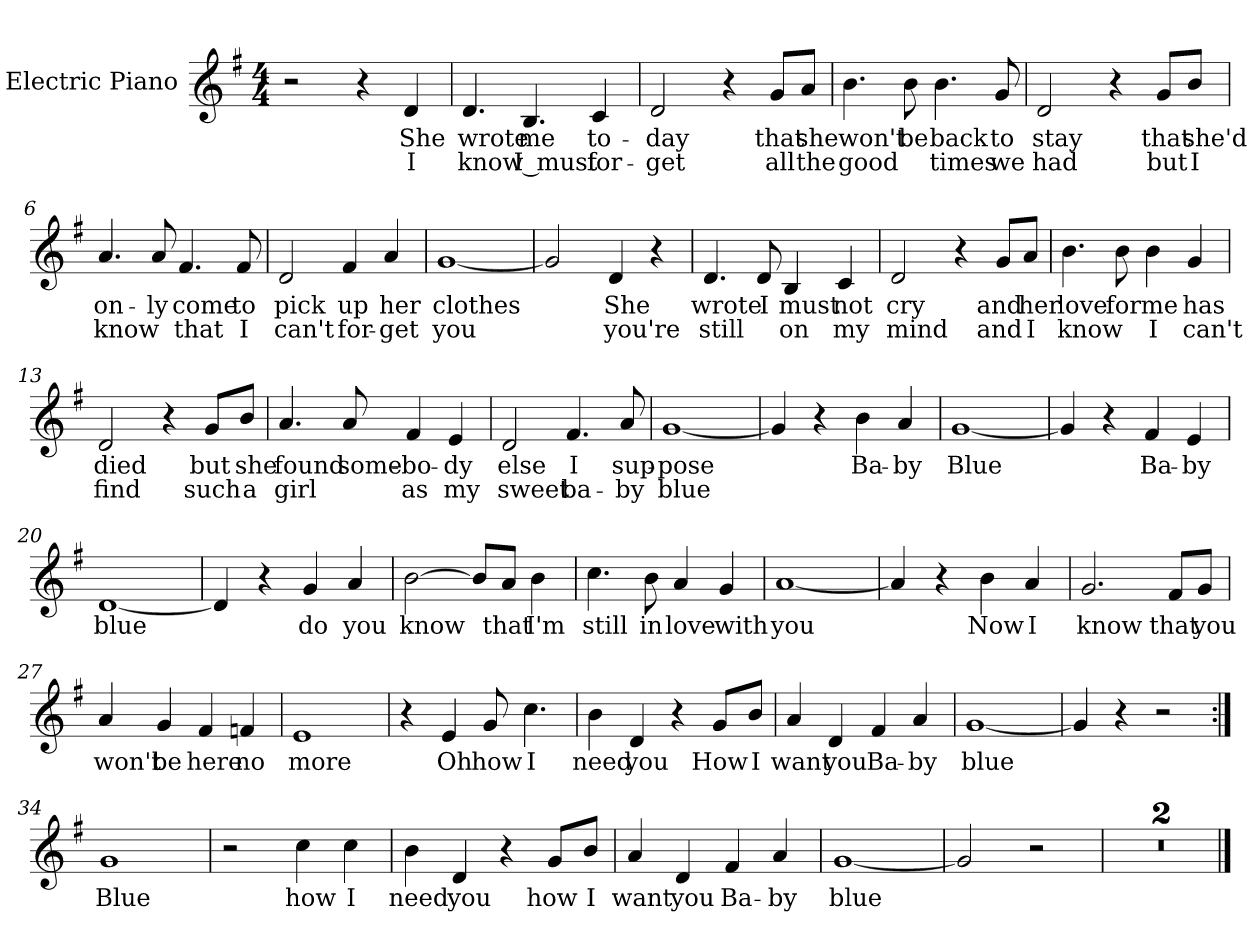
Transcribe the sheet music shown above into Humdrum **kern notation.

**kern	**text	**text
*part1	*part1	*part1
*staff1	*staff1	*staff1
*I"Electric Piano	*	*
*I'E.Pno	*	*
*clefG2	*	*
*k[f#]	*	*
*G:	*	*
*M4/4	*	*
=1	=1	=1
2r	.	.
4r	.	.
4d/	She	I
=2	=2	=2
4.d/	wrote	know
4.B/	me	I must
4c/	to-	for-
=3	=3	=3
2d/	-day	-get
4r	.	.
8g/L	that	all
8a/J	she	the
=4	=4	=4
4.b\	won't	good
8b\	be	.
4.b\	back	times
8g/	to	we
=5	=5	=5
2d/	stay	had
4r	.	.
8g/L	that	but
8b/J	she'd	I
!!LO:LB:g=z
=6	=6	=6
4.a/	on-	know
8a/	-ly	.
4.f#/	come	that
8f#/	to	I
=7	=7	=7
2d/	pick	can't
4f#/	up	for-
4a/	her	-get
=8	=8	=8
[1g	clothes	you
=9	=9	=9
2g/]	.	.
4d/	She	you're
4r	.	.
!!LO:LB:g=z
=10	=10	=10
4.d/	wrote	still
8d/	I	.
4B/	must	on
4c/	not	my
=11	=11	=11
2d/	cry	mind
4r	.	.
8g/L	and	and
8a/J	her	I
=12	=12	=12
4.b\	love	know
8b\	for	.
4b\	me	I
4g/	has	can't
=13	=13	=13
2d/	died	find
4r	.	.
8g/L	but	such
8b/J	she	a
=14	=14	=14
4.a/	found	girl
8a/	some-	.
4f#/	bo-	as
4e/	-dy	my
=15	=15	=15
2d/	else	sweet
4.f#/	I	ba-
8a/	sup-	-by
=16	=16	=16
[1g	-pose	blue
!!LO:LB:g=z
=17	=17	=17
4g/]	.	.
4r	.	.
4b\	Ba-	.
4a/	-by	.
=18	=18	=18
[1g	Blue	.
=19	=19	=19
4g/]	.	.
4r	.	.
4f#/	Ba-	.
4e/	-by	.
=20	=20	=20
[1d	blue	.
!!LO:LB:g=z
=21	=21	=21
4d/]	.	.
4r	.	.
4g/	do	.
4a/	you	.
=22	=22	=22
[2b\	know	.
8b/L]	.	.
8a/J	that	.
4b\	I'm	.
=23	=23	=23
4.cc\	still	.
8b\	in	.
4a/	love	.
4g/	with	.
=24	=24	=24
[1a	you	.
!!LO:LB:g=z
=25	=25	=25
4a/]	.	.
4r	.	.
4b\	Now	.
4a/	I	.
=26	=26	=26
2.g/	know	.
8f#/L	that	.
8g/J	you	.
=27	=27	=27
4a/	won't	.
4g/	be	.
4f#/	here	.
4fn/	no	.
=28	=28	=28
1e	more	.
!!LO:LB:g=z
=29	=29	=29
4r	.	.
4e/	Oh	.
8g/	how	.
4.cc\	I	.
=30	=30	=30
4b\	need	.
4d/	you	.
4r	.	.
8g/L	How	.
8b/J	I	.
=31	=31	=31
4a/	want	.
4d/	you	.
4f#/	Ba-	.
4a/	-by	.
=32	=32	=32
[1g	blue	.
=33	=33	=33
4g/]	.	.
4r	.	.
2r	.	.
!!LO:LB:g=z
=34:|!	=34:|!	=34:|!
1g	Blue	.
=35	=35	=35
2r	.	.
4cc\	how	.
4cc\	I	.
=36	=36	=36
4b\	need	.
4d/	you	.
4r	.	.
8g/L	how	.
8b/J	I	.
=37	=37	=37
4a/	want	.
4d/	you	.
4f#/	Ba-	.
4a/	-by	.
=38	=38	=38
[1g	blue	.
=39	=39	=39
2g/]	.	.
2r	.	.
=40	=40	=40
1r	.	.
=41	=41	=41
1r	.	.
==	==	==
*-	*-	*-
